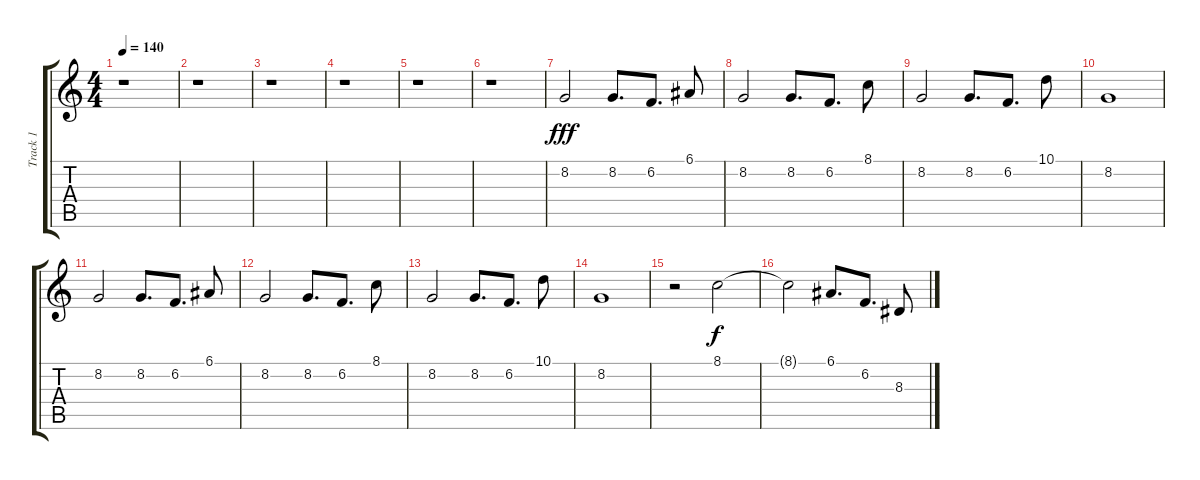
\track ("Track 1" "Track 1") {instrument brasssection}
\staff {score tabs}
\tuning (E4 B3 G3 D3 A2 E2) {hide}
\ts (4 4)
\tempo 140
\clef g2
\ks c
r.1{dy fff} |
r.1 |
r.1 |
r.1 |
r.1 |
r.1 |
8.2.2 8.2.8{d} 6.2.8{d} 6.1.8 |
8.2.2 8.2.8{d} 6.2.8{d} 8.1.8 |
8.2.2 8.2.8{d} 6.2.8{d} 10.1.8 |
8.2.1 |
8.2.2 8.2.8{d} 6.2.8{d} 6.1.8 |
8.2.2 8.2.8{d} 6.2.8{d} 8.1.8 |
8.2.2 8.2.8{d} 6.2.8{d} 10.1.8 |
8.2.1 |
r.2{volume 13 instrument frenchhorn} 8.1.2{dy f} |
8.1{t}.2 6.1.8{d} 6.2.8{d} 8.3.8
